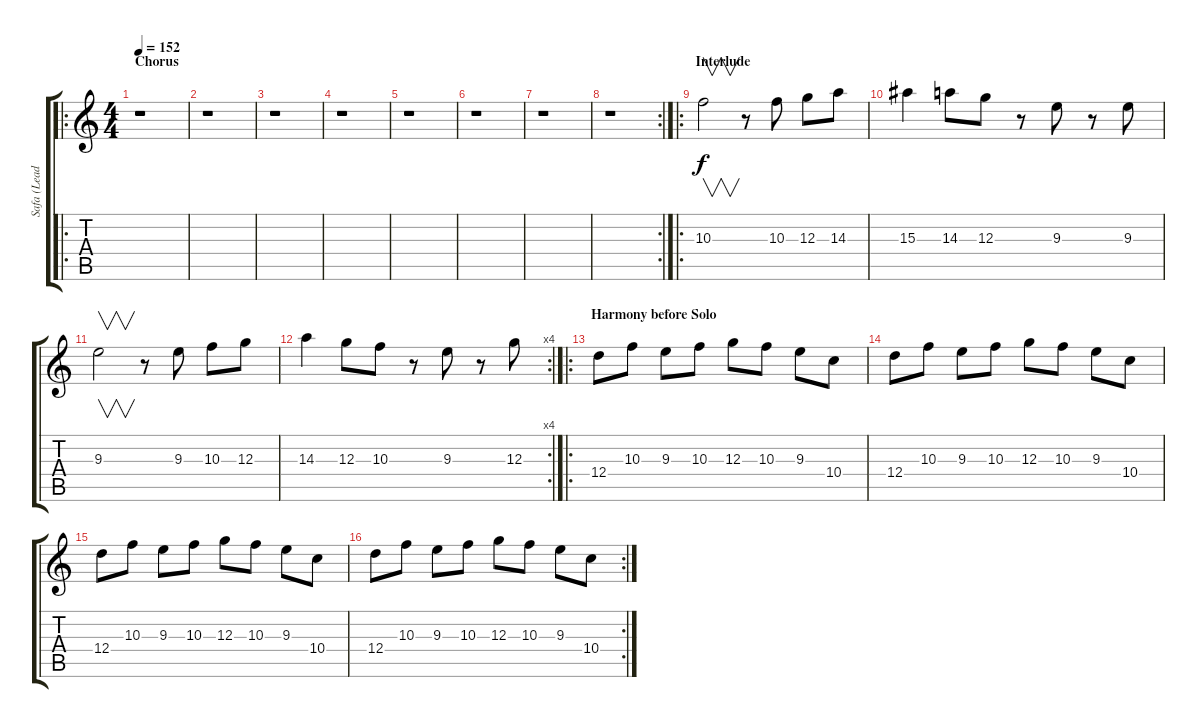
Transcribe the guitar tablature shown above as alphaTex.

\track ("Safa (Lead)" "Safa (Lead") {instrument distortionguitar}
\staff {score tabs}
\tuning (E4 B3 G3 D3 A2 E2) {hide}
\ro
\ts (4 4)
\section ("" "Chorus")
\tempo 152
\clef g2
\ks c
r.1{dy f} |
r.1 |
r.1 |
r.1 |
r.1 |
r.1 |
r.1 |
\rc 2
r.1 |
\ro
\section ("" "Interlude")
10.3.2{v} r.8 10.3.8 12.3.8 14.3.8 |
15.3.4 14.3.8 12.3.8 r.8 9.3.8 r.8 9.3.8 |
9.3.2{v} r.8 9.3.8 10.3.8 12.3.8 |
\rc 4
14.3.4 12.3.8 10.3.8 r.8 9.3.8 r.8 12.3.8 |
\ro
\section ("" "Harmony before Solo")
12.4.8 10.3.8 9.3.8 10.3.8 12.3.8 10.3.8 9.3.8 10.4.8 |
12.4.8 10.3.8 9.3.8 10.3.8 12.3.8 10.3.8 9.3.8 10.4.8 |
12.4.8 10.3.8 9.3.8 10.3.8 12.3.8 10.3.8 9.3.8 10.4.8 |
\rc 2
12.4.8 10.3.8 9.3.8 10.3.8 12.3.8 10.3.8 9.3.8 10.4.8
